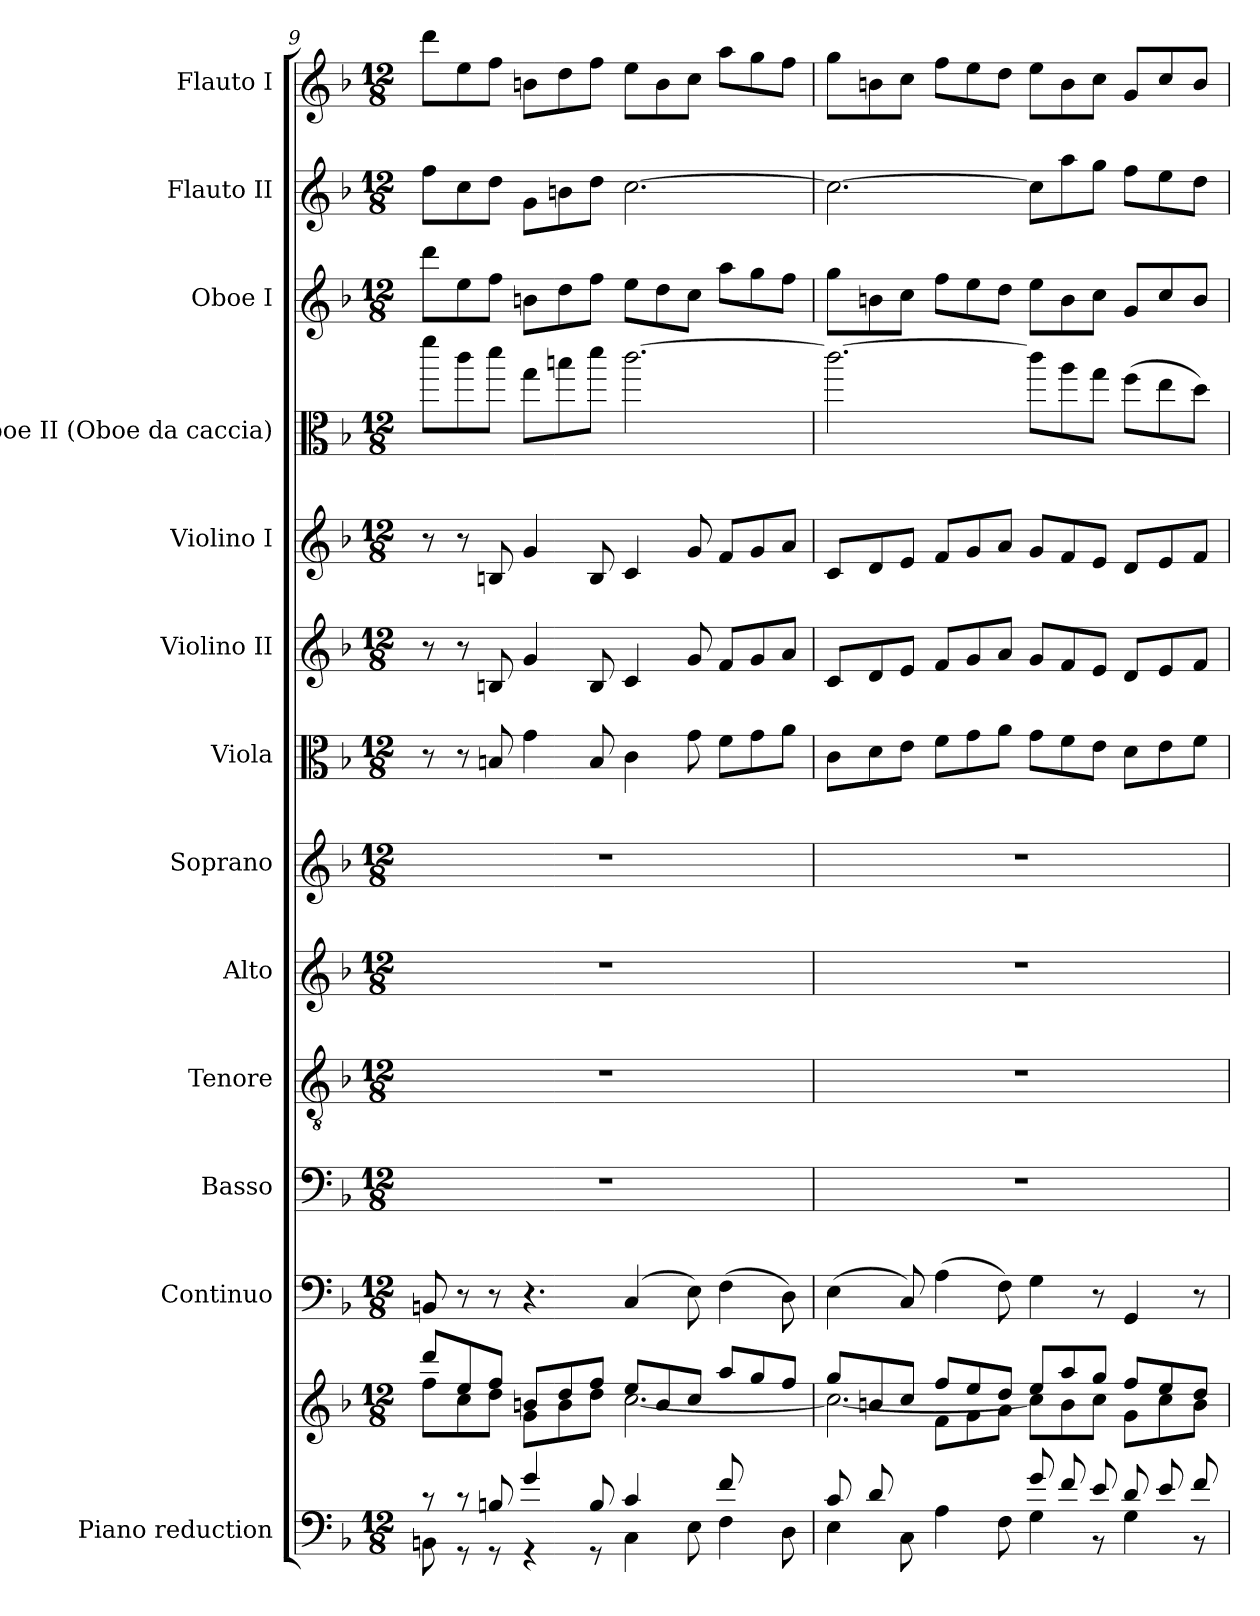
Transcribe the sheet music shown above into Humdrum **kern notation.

**kern	**kern	**kern	**kern	**kern	**kern	**kern	**kern	**kern	**kern	**kern	**kern	**kern	**kern
*part13	*part13	*part12	*part11	*part10	*part9	*part8	*part7	*part6	*part5	*part4	*part3	*part2	*part1
*staff14	*staff13	*staff12	*staff11	*staff10	*staff9	*staff8	*staff7	*staff6	*staff5	*staff4	*staff3	*staff2	*staff1
*I"Piano reduction	*	*I"Continuo	*I"Basso	*I"Tenore	*I"Alto	*I"Soprano	*I"Viola	*I"Violino II	*I"Violino I	*I"Oboe II (Oboe da caccia)	*I"Oboe I	*I"Flauto II	*I"Flauto I
*I'Pno	*	*	*	*	*	*	*I'Vla	*I'Vln	*I'Vln	*	*I'Ob	*I'Fl	*I'Fl
*clefF4	*clefG2	*clefF4	*clefF4	*clefGv2	*clefG2	*clefG2	*clefC3	*clefG2	*clefG2	*clefC3	*clefG2	*clefG2	*clefG2
*	*	*	*	*	*	*	*	*	*	*ITrd12c21	*	*	*
*k[b-]	*k[b-]	*k[b-]	*k[b-]	*k[b-]	*k[b-]	*k[b-]	*k[b-]	*k[b-]	*k[b-]	*k[b-]	*k[b-]	*k[b-]	*k[b-]
*M12/8	*M12/8	*M12/8	*M12/8	*M12/8	*M12/8	*M12/8	*M12/8	*M12/8	*M12/8	*M12/8	*M12/8	*M12/8	*M12/8
=9	=9	=9	=9	=9	=9	=9	=9	=9	=9	=9	=9	=9	=9
*^	*^	*	*	*	*	*	*	*	*	*	*	*	*
*	*	*	*^	*	*	*	*	*	*	*	*	*	*	*	*
8r	8BBn\	8ddd/L	8ff\L	1ryy	8BBn/	1.r	1.r	1.r	1.r	8r	8r	8r	8ff\L	8ddd\L	8ff\L	8ddd\L
8r	8r	8ee/	8cc\	.	8r	.	.	.	.	8r	8r	8r	8cc\	8ee\	8cc\	8ee\
8Bn/	8r	8ff/J	8dd\J	.	8r	.	.	.	.	8Bn/	8Bn/	8Bn/	8dd\J	8ff\J	8dd\J	8ff\J
4g/	4r	8bn/L	8g\L	.	4.r	.	.	.	.	4g\	4g/	4g/	8g\L	8bn\L	8g\L	8bn\L
.	.	8dd/	8b\	.	.	.	.	.	.	.	.	.	8bn\	8dd\	8bn\	8dd\
8B/	8r	8ff/J	8dd\J	.	.	.	.	.	.	8B/	8B/	8B/	8dd\J	8ff\J	8dd\J	8ff\J
4c/	4C\	8ee/L	[2.cc\	.	(>4C/	.	.	.	.	4c\	4c/	4c/	[2.cc\	8ee\L	[2.cc\	8ee\L
.	.	8b/	.	.	.	.	.	.	.	.	.	.	.	8dd\	.	8b\
8ryy	8E\	8cc/J	.	8g\	8E\)	.	.	.	.	8g\	8g/	8g/	.	8cc\J	.	8cc\J
8f/L	4F\	8aa/L	.	8ryy	(>4F\	.	.	.	.	8f\L	8f/L	8f/L	.	8aa\L	.	8aa\L
4ryy	.	8gg/	.	8g\	.	.	.	.	.	8g\	8g/	8g/	.	8gg\	.	8gg\
.	8D\	8ff/J	.	8a\J	8D\)	.	.	.	.	8a\J	8a/J	8a/J	.	8ff\J	.	8ff\J
!!LO:PB:g=z
=10	=10	=10	=10	=10	=10	=10	=10	=10	=10	=10	=10	=10	=10	=10	=10	=10
8c/L	4E\	8gg/L	2.cc\_	4ryy	(>4E\	1.r	1.r	1.r	1.r	8c\L	8c/L	8c/L	2.cc\_	8gg\L	2.cc\_	8gg\L
8d/	.	8bn/	.	.	.	.	.	.	.	8d\	8d/	8d/	.	8bn\	.	8bn\
2ryy	8C\	8cc/J	.	8e\J	8C/)	.	.	.	.	8e\J	8e/J	8e/J	.	8cc\J	.	8cc\J
.	4A\	8ff/L	.	8f\L	(>4A\	.	.	.	.	8f\L	8f/L	8f/L	.	8ff\L	.	8ff\L
.	.	8ee/	.	8g\	.	.	.	.	.	8g\	8g/	8g/	.	8ee\	.	8ee\
.	8F\	8dd/J	.	8a\J	8F\)	.	.	.	.	8a\J	8a/J	8a/J	.	8dd\J	.	8dd\J
8g/L	4G\	8ee/L	8cc\L]	2.ryy	4G\	.	.	.	.	8g\L	8g/L	8g/L	8cc\L]	8ee\L	8cc\L]	8ee\L
8f/	.	8aa/	8b\	.	.	.	.	.	.	8f\	8f/	8f/	8a\	8b\	8aa\	8b\
8e/J	8r	8gg/J	8cc\J	.	8r	.	.	.	.	8e\J	8e/J	8e/J	8g\J	8cc\J	8gg\J	8cc\J
8d/L	4G\	8ff/L	8g\L	.	4GG/	.	.	.	.	8d\L	8d/L	8d/L	(>8f\L	8g/L	8ff\L	8g/L
8e/	.	8ee/	8cc\	.	.	.	.	.	.	8e\	8e/	8e/	8e\	8cc/	8ee\	8cc/
8f/J	8r	8dd/J	8b\J	.	8r	.	.	.	.	8f\J	8f/J	8f/J	8d\J)	8b/J	8dd\J	8b/J
*v	*v	*	*	*	*	*	*	*	*	*	*	*	*	*	*	*
*	*v	*v	*v	*	*	*	*	*	*	*	*	*	*	*	*
=	=	=	=	=	=	=	=	=	=	=	=	=	=
*-	*-	*-	*-	*-	*-	*-	*-	*-	*-	*-	*-	*-	*-
